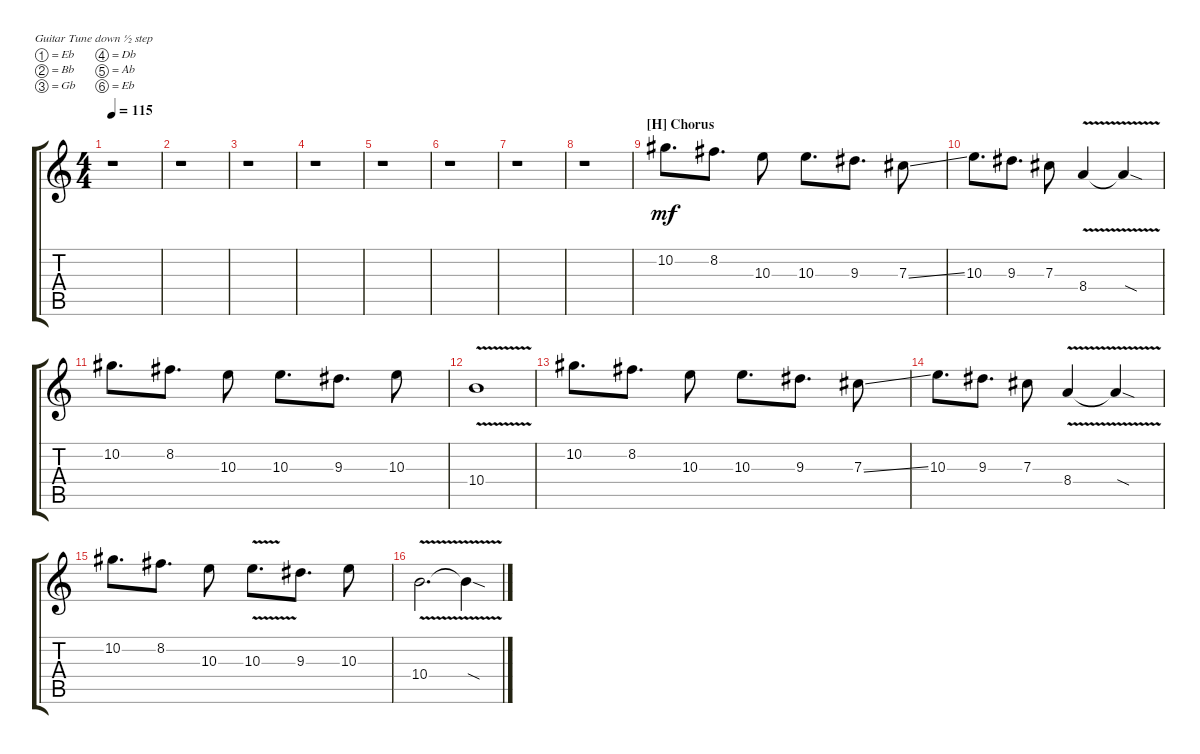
\defaultSystemsLayout 4
\bracketExtendMode groupsimilarinstruments
\singleTrackTrackNamePolicy hidden
\multiTrackTrackNamePolicy hidden
\firstSystemTrackNameOrientation horizontal
\otherSystemsTrackNameOrientation horizontal
\track ("Session Guitar" "E-Gt") {instrument distortionguitar}
\staff {score tabs}
\tuning (Eb4 Bb3 Gb3 Db3 Ab2 Eb2)
\ts (4 4)
\tempo 115
\clef g2
\scale
1.03909
\ks c
r.1{dy mf} |
\scale
0.960908 r.1 |
\scale
1.03909 r.1 |
\scale
0.960908 r.1 |
\scale
1.03909 r.1 |
\scale
0.960908 r.1 |
\scale
1.03909 r.1 |
\scale
0.960908 r.1 |
\section ("H" "Chorus")
\scale
1.03909 10.2.8{d} 8.2.8{d} 10.3.8 10.3.8{d} 9.3.8{d} 7.3{ss}.8 |
\scale
0.960908 10.3.8{d} 9.3.8{d} 7.3.8 8.4{v}.4 8.4{sod t}.4 |
\scale
1.03909 10.2.8{d} 8.2.8{d} 10.3.8 10.3.8{d} 9.3.8{d} 10.3.8 |
\scale
0.960908 10.4{v}.1 |
\scale
1.03909 10.2.8{d} 8.2.8{d} 10.3.8 10.3.8{d} 9.3.8{d} 7.3{ss}.8 |
\scale
0.960908 10.3.8{d} 9.3.8{d} 7.3.8 8.4{v}.4 8.4{sod t}.4 |
\scale
1.03909 10.2.8{d} 8.2.8{d} 10.3.8 10.3{v}.8{d} 9.3.8{d} 10.3.8 |
\scale
0.960908 10.4{v}.2{d} 10.4{sod t}.4
